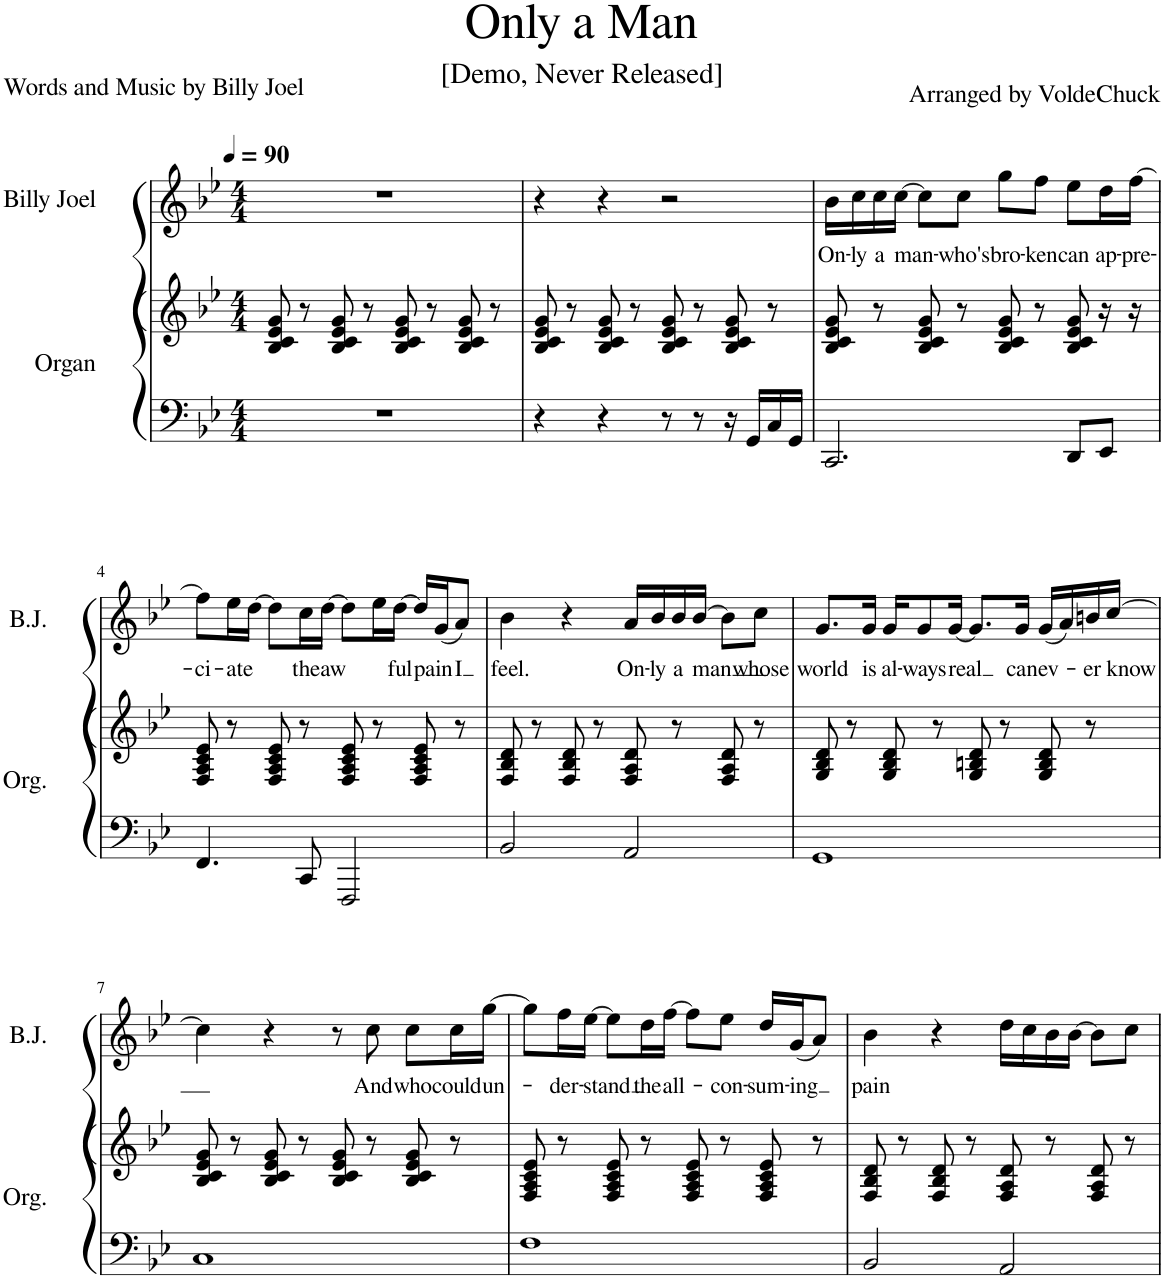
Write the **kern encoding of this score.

**kern	**kern	**kern	**text
*part2	*part2	*part1	*part1
*staff3	*staff2	*staff1	*staff1
*I"Organ	*	*I"Billy Joel	*
*I'Org.	*	*I'B.J.	*
*clefF4	*clefG2	*clefG2	*
*k[b-e-]	*k[b-e-]	*k[b-e-]	*
*M4/4	*M4/4	*M4/4	*
*MM90	*MM90	*MM90	*
=1	=1	=1	=1
1r	8B-/ 8c/ 8e-/ 8g/	1r	.
.	8r	.	.
.	8B-/ 8c/ 8e-/ 8g/	.	.
.	8r	.	.
.	8B-/ 8c/ 8e-/ 8g/	.	.
.	8r	.	.
.	8B-/ 8c/ 8e-/ 8g/	.	.
.	8r	.	.
=2	=2	=2	=2
4r	8B-/ 8c/ 8e-/ 8g/	4r	.
.	8r	.	.
4r	8B-/ 8c/ 8e-/ 8g/	4r	.
.	8r	.	.
8r	8B-/ 8c/ 8e-/ 8g/	2r	.
8r	8r	.	.
16r	8B-/ 8c/ 8e-/ 8g/	.	.
16GG/LL	.	.	.
16C/	8r	.	.
16GG/JJ	.	.	.
=3	=3	=3	=3
!	!	!	!LO:LY:b
2.CC/	8B-/ 8c/ 8e-/ 8g/	16b-\LL	On-
!	!	!	!LO:LY:b
.	.	16cc\	-ly
!	!	!	!LO:LY:b
.	8r	16cc\	a
!	!	!	!LO:LY:b
.	.	[16cc\JJ	man-
.	8B-/ 8c/ 8e-/ 8g/	8cc\L]	.
!	!	!	!LO:LY:b
.	8r	8cc\J	-who's
!	!	!	!LO:LY:b
.	8B-/ 8c/ 8e-/ 8g/	8gg\L	bro-
!	!	!	!LO:LY:b
.	8r	8ff\J	-ken
!	!	!	!LO:LY:b
8DD/L	8B-/ 8c/ 8e-/ 8g/	8ee-\L	can
!	!	!	!LO:LY:b
8EE-/J	16r	16dd\L	ap-
!	!	!	!LO:LY:b
.	16r	[16ff\JJ	-pre-
!!LO:LB:g=z
=4	=4	=4	=4
!	!	!	!LO:LY:b
4.FF/	8F/ 8A/ 8c/ 8e-/	8ff\L]	-ci-
!	!	!	!LO:LY:b
.	8r	16ee-\L	-ate
.	.	[16dd\JJ	.
.	8F/ 8A/ 8c/ 8e-/	8dd\L]	.
!	!	!	!LO:LY:b
8CC/	8r	16cc\L	-the
!	!	!	!LO:LY:b
.	.	[16dd\JJ	-aw
2FFF/	8F/ 8A/ 8c/ 8e-/	8dd\L]	.
.	8r	16ee-\L	.
!	!	!	!LO:LY:b
.	.	[16dd\JJ	-ful
!	!	!	!LO:LY:b
.	8F/ 8A/ 8c/ 8e-/	16dd/LL]	-pain
.	.	(16g/J	.
!	!	!	!LO:LY:b
.	8r	8a/J)	I
=5	=5	=5	=5
!	!	!	!LO:LY:b
2BB-/	8F/ 8B-/ 8d/	4b-\	feel.
.	8r	.	.
.	8F/ 8B-/ 8d/	4r	.
.	8r	.	.
!	!	!	!LO:LY:b
2AA/	8F/ 8A/ 8d/	16a/LL	On-
!	!	!	!LO:LY:b
.	.	16b-/	-ly
!	!	!	!LO:LY:b
.	8r	16b-/	a
!	!	!	!LO:LY:b
.	.	[16b-/JJ	man
.	8F/ 8A/ 8d/	8b-\L]	.
!	!	!	!LO:LY:b
.	8r	8cc\J	whose
=6	=6	=6	=6
!	!	!	!LO:LY:b
1GG	8G/ 8B-/ 8d/	8.g/L	world
.	8r	.	.
!	!	!	!LO:LY:b
.	.	16g/Jk	is
!	!	!	!LO:LY:b
.	8G/ 8B-/ 8d/	16g/KL	al-
!	!	!	!LO:LY:b
.	.	8g/	-ways
.	8r	.	.
!	!	!	!LO:LY:b
.	.	[16g/Jk	real
.	8G/ 8Bn/ 8d/	8.g/L]	.
.	8r	.	.
!	!	!	!LO:LY:b
.	.	16g/Jk	can
!	!	!	!LO:LY:b
.	8G/ 8B/ 8d/	(16g/LL	ev-
.	.	16a/)	.
!	!	!	!LO:LY:b
.	8r	16bn/	-er
!	!	!	!LO:LY:b
.	.	[16cc/JJ	know
!!LO:LB:g=z
=7	=7	=7	=7
1C	8B-/ 8c/ 8e-/ 8g/	4cc\]	.
.	8r	.	.
.	8B-/ 8c/ 8e-/ 8g/	4r	.
.	8r	.	.
.	8B-/ 8c/ 8e-/ 8g/	8r	.
!	!	!	!LO:LY:b
.	8r	8cc\	And
!	!	!	!LO:LY:b
.	8B-/ 8c/ 8e-/ 8g/	8cc\L	who
!	!	!	!LO:LY:b
.	8r	16cc\L	could
!	!	!	!LO:LY:b
.	.	[16gg\JJ	un-
=8	=8	=8	=8
1F	8F/ 8A/ 8c/ 8e-/	8gg\L]	.
!	!	!	!LO:LY:b
.	8r	16ff\L	-der-
!	!	!	!LO:LY:b
.	.	[16ee-\JJ	-stand
.	8F/ 8A/ 8c/ 8e-/	8ee-\L]	.
!	!	!	!LO:LY:b
.	8r	16dd\L	the
!	!	!	!LO:LY:b
.	.	[16ff\JJ	all-
.	8F/ 8A/ 8c/ 8e-/	8ff\L]	.
!	!	!	!LO:LY:b
.	8r	8ee-\J	-con-
!	!	!	!LO:LY:b
.	8F/ 8A/ 8c/ 8e-/	16dd/LL	-sum-
!	!	!	!LO:LY:b
.	.	(16g/J	-ing
.	8r	8a/J)	.
=9	=9	=9	=9
!	!	!	!LO:LY:b
2BB-/	8F/ 8B-/ 8d/	4b-\	pain
.	8r	.	.
.	8F/ 8B-/ 8d/	4r	.
.	8r	.	.
2AA/	8F/ 8A/ 8d/	16dd\LL	.
.	.	16cc\	.
.	8r	16b-\	.
.	.	[16b-\JJ	.
.	8F/ 8A/ 8d/	8b-\L]	.
.	8r	8cc\J	.
=	=	=	=
*-	*-	*-	*-
